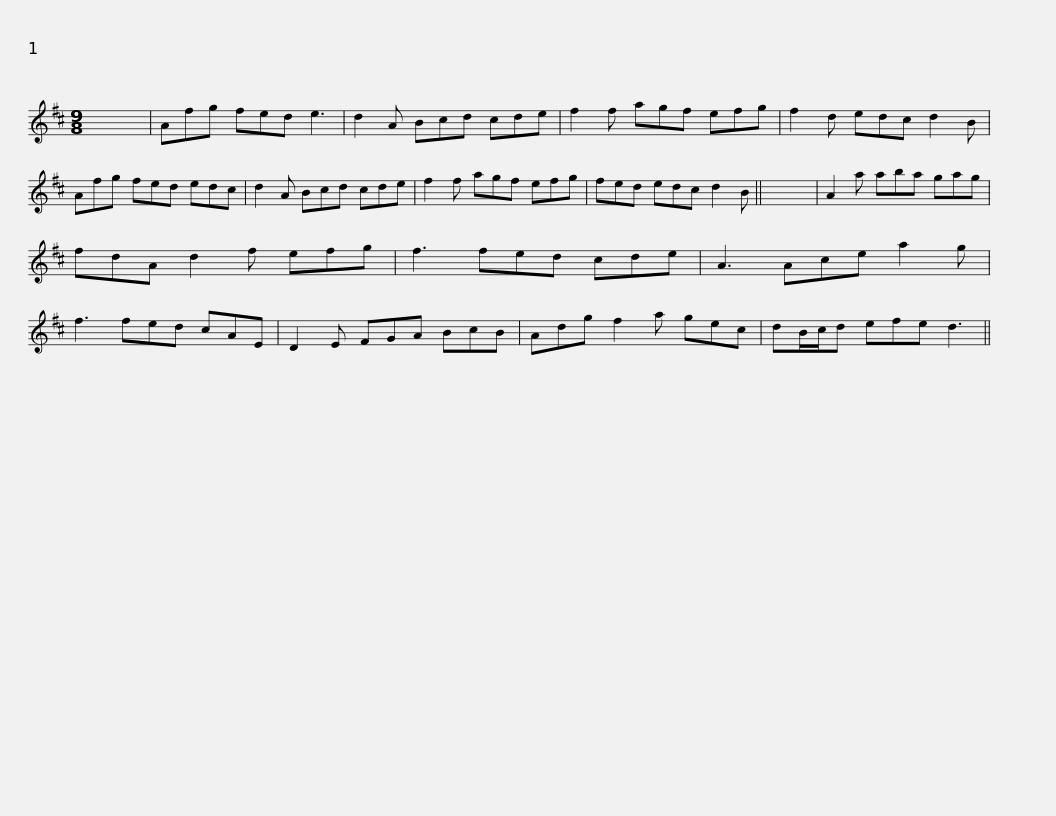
X:1
L:1/8
M:9/8
I:linebreak $
K:D
V:1 treble
V:1
 x9 | Afg fed e3 | d2 A Bcd cde | f2 f agf efg | f2 d edc d2 B | %5
 Afg fed edc |$ d2 A Bcd cde | f2 f agf efg | fed edc d2 B || x9 | %10
 A2 a aba gag | fdA d2 f efg |$ f3 fed cde | A3 Ace a2 g | f3 fed cAE | %15
 D2 E FGA BcB | Adg f2 a gec |$ dB/c/d efe d3 || %18
